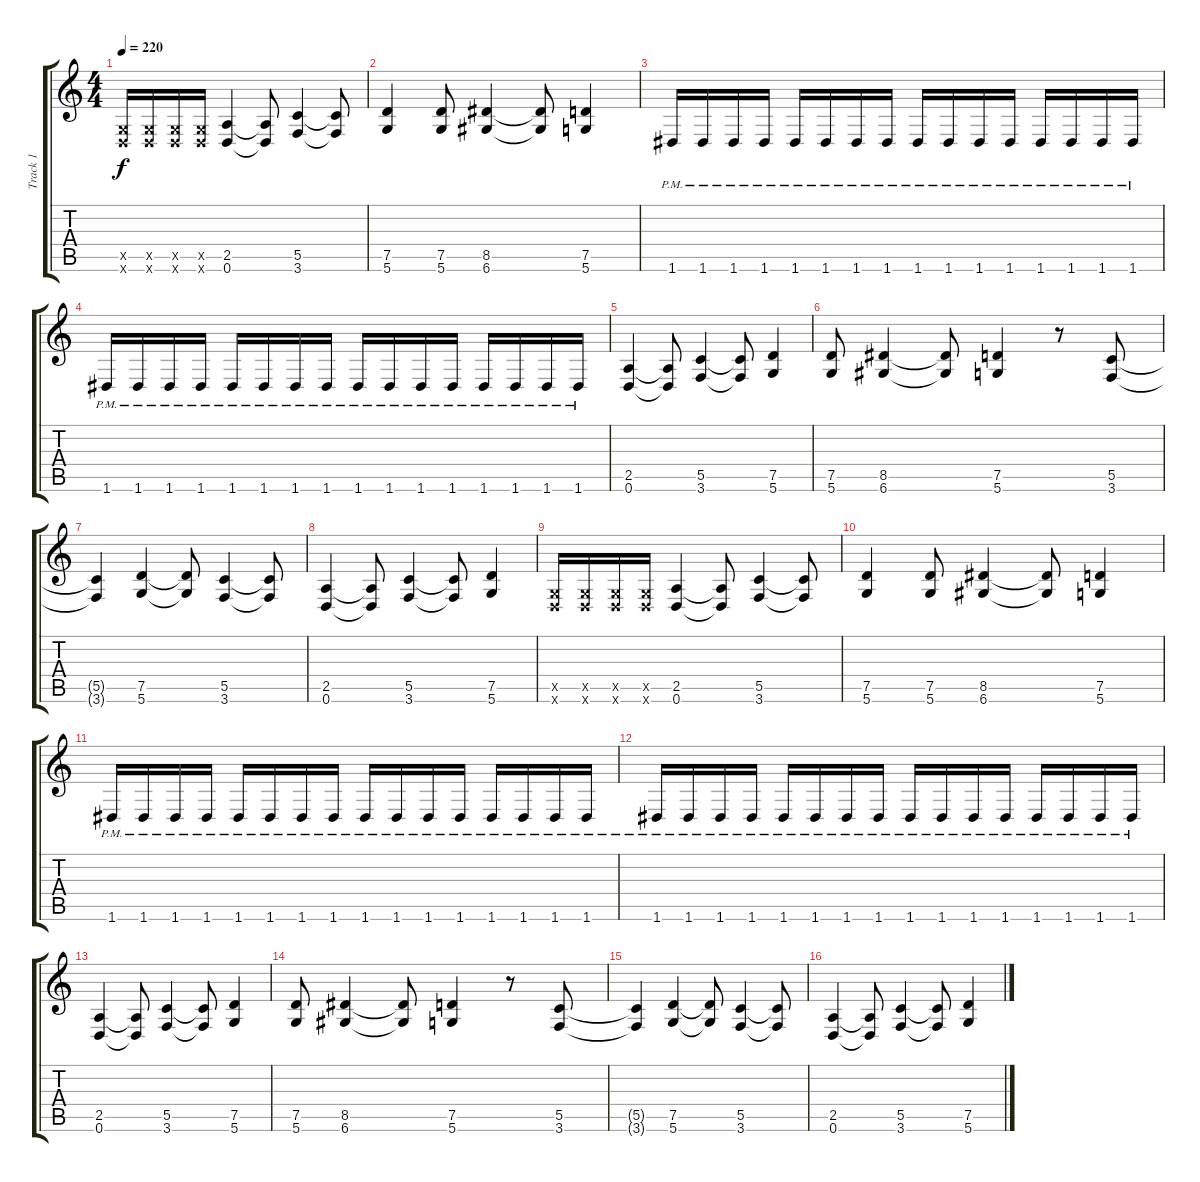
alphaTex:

\track ("Track 1" "Track 1") {instrument distortionguitar}
\staff {score tabs}
\tuning (D4 A3 F3 C3 G2 D2) {hide}
\ts (4 4)
\tempo 220
\clef g2
\ks c
(0.5{x} 0.6{x}).16{dy f} (0.5{x} 0.6{x}).16 (0.5{x} 0.6{x}).16 (0.5{x} 0.6{x}).16 (2.5 0.6).4 (2.5{t} 0.6{t}).8 (5.5 3.6).4 (5.5{t} 3.6{t}).8 |
(7.5 5.6).4 (7.5 5.6).8 (8.5 6.6).4 (8.5{t} 6.6{t}).8 (7.5 5.6).4 |
1.6{pm}.16 1.6{pm}.16 1.6{pm}.16 1.6{pm}.16 1.6{pm}.16 1.6{pm}.16 1.6{pm}.16 1.6{pm}.16 1.6{pm}.16 1.6{pm}.16 1.6{pm}.16 1.6{pm}.16 1.6{pm}.16 1.6{pm}.16 1.6{pm}.16 1.6{pm}.16 |
1.6{pm}.16 1.6{pm}.16 1.6{pm}.16 1.6{pm}.16 1.6{pm}.16 1.6{pm}.16 1.6{pm}.16 1.6{pm}.16 1.6{pm}.16 1.6{pm}.16 1.6{pm}.16 1.6{pm}.16 1.6{pm}.16 1.6{pm}.16 1.6{pm}.16 1.6{pm}.16 |
(2.5 0.6).4 (2.5{t} 0.6{t}).8 (5.5 3.6).4 (5.5{t} 3.6{t}).8 (7.5 5.6).4 |
(7.5 5.6).8 (8.5 6.6).4 (8.5{t} 6.6{t}).8 (7.5 5.6).4 r.8 (5.5 3.6).8 |
(5.5{t} 3.6{t}).4 (7.5 5.6).4 (7.5{t} 5.6{t}).8 (5.5 3.6).4 (5.5{t} 3.6{t}).8 |
(2.5 0.6).4 (2.5{t} 0.6{t}).8 (5.5 3.6).4 (5.5{t} 3.6{t}).8 (7.5 5.6).4 |
(0.5{x} 0.6{x}).16 (0.5{x} 0.6{x}).16 (0.5{x} 0.6{x}).16 (0.5{x} 0.6{x}).16 (2.5 0.6).4 (2.5{t} 0.6{t}).8 (5.5 3.6).4 (5.5{t} 3.6{t}).8 |
(7.5 5.6).4 (7.5 5.6).8 (8.5 6.6).4 (8.5{t} 6.6{t}).8 (7.5 5.6).4 |
1.6{pm}.16 1.6{pm}.16 1.6{pm}.16 1.6{pm}.16 1.6{pm}.16 1.6{pm}.16 1.6{pm}.16 1.6{pm}.16 1.6{pm}.16 1.6{pm}.16 1.6{pm}.16 1.6{pm}.16 1.6{pm}.16 1.6{pm}.16 1.6{pm}.16 1.6{pm}.16 |
1.6{pm}.16 1.6{pm}.16 1.6{pm}.16 1.6{pm}.16 1.6{pm}.16 1.6{pm}.16 1.6{pm}.16 1.6{pm}.16 1.6{pm}.16 1.6{pm}.16 1.6{pm}.16 1.6{pm}.16 1.6{pm}.16 1.6{pm}.16 1.6{pm}.16 1.6{pm}.16 |
(2.5 0.6).4 (2.5{t} 0.6{t}).8 (5.5 3.6).4 (5.5{t} 3.6{t}).8 (7.5 5.6).4 |
(7.5 5.6).8 (8.5 6.6).4 (8.5{t} 6.6{t}).8 (7.5 5.6).4 r.8 (5.5 3.6).8 |
(5.5{t} 3.6{t}).4 (7.5 5.6).4 (7.5{t} 5.6{t}).8 (5.5 3.6).4 (5.5{t} 3.6{t}).8 |
(2.5 0.6).4 (2.5{t} 0.6{t}).8 (5.5 3.6).4 (5.5{t} 3.6{t}).8 (7.5 5.6).4
